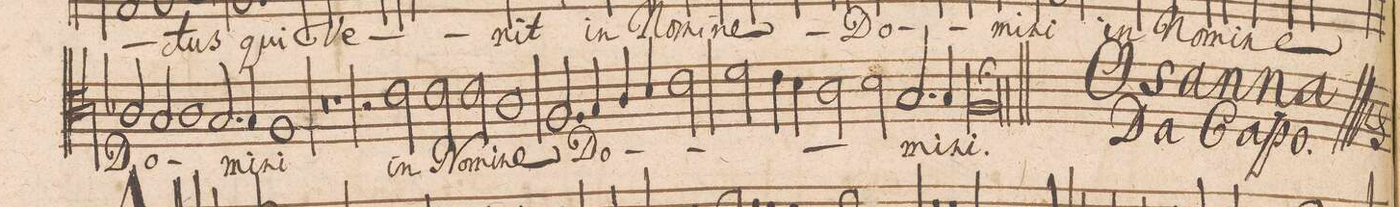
**kern	**text
*I"[TENOR.]	*
*clefC4	*
*k[b-]	*
*met(C|)	*
*M2/1	*
2A/	Do-
2G/	.
=96-	=96-
1A\	.
2.G/	.
4G/	mi-
=97-	=97-
1F/	-ni
0r	.
=98-	=98-
1r	.
=99-	=99-
2r	.
2c\	in
2c\	No-
2c\	-mi-
=100-	=100-
1A\	-ne
2.F/	Do-
4G/	.
=101-	=101-
4A/	.
4B-/	.
2c\	.
2d\	.
4c\	.
4B-\	.
=102-	=102-
2A\	.
2B-\	.
2.G/	.
4G/	-mi-
=103-	=103-
00F/;	-ni.
==	==
*-	*-
